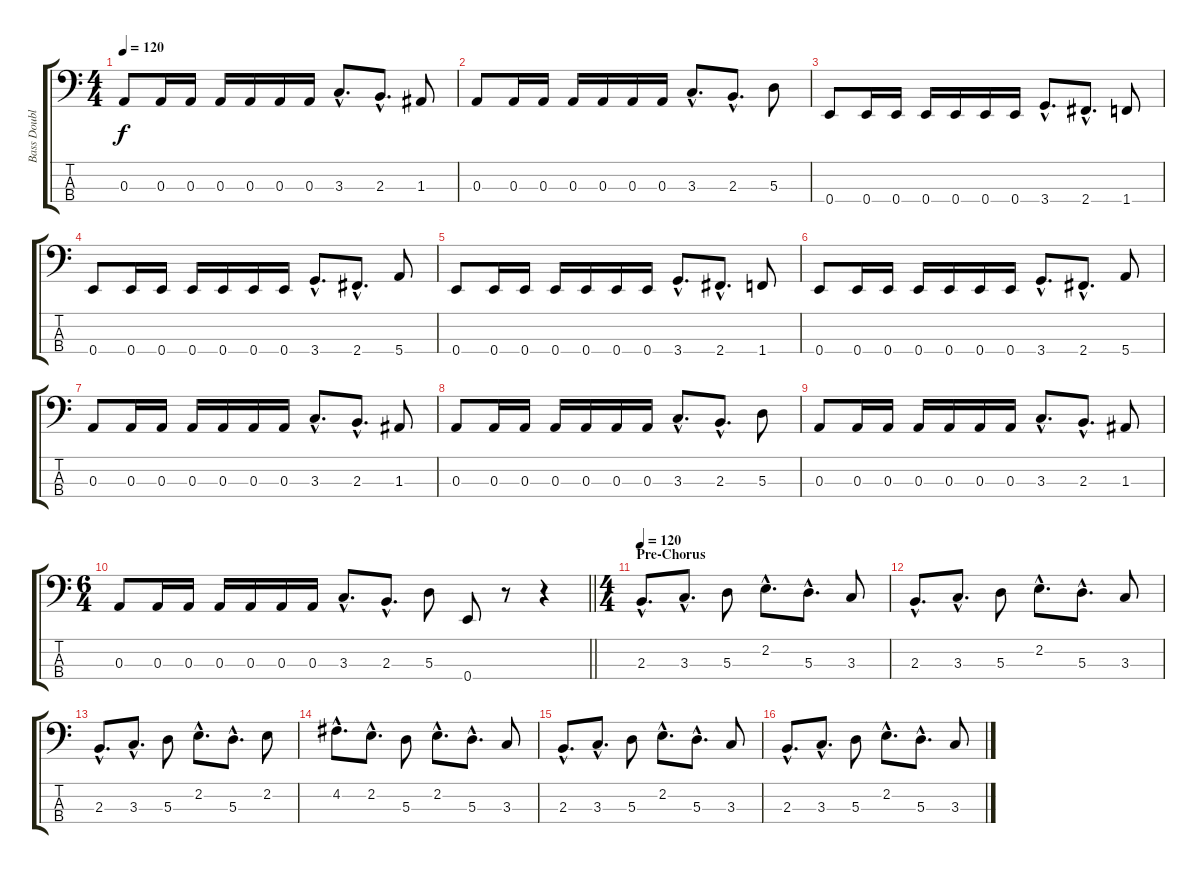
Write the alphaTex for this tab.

\track ("Bass Double" "Bass Doubl") {instrument electricbassfinger}
\staff {score tabs}
\tuning (G2 D2 A1 E1) {hide}
\ts (4 4)
\tempo 120
\clef f4
\ks c
0.3.8{dy f} 0.3.16 0.3.16 0.3.16 0.3.16 0.3.16 0.3.16 3.3{hac}.8{d} 2.3{hac}.8{d} 1.3.8 |
0.3.8 0.3.16 0.3.16 0.3.16 0.3.16 0.3.16 0.3.16 3.3{hac}.8{d} 2.3{hac}.8{d} 5.3.8 |
0.4.8 0.4.16 0.4.16 0.4.16 0.4.16 0.4.16 0.4.16 3.4{hac}.8{d} 2.4{hac}.8{d} 1.4.8 |
0.4.8 0.4.16 0.4.16 0.4.16 0.4.16 0.4.16 0.4.16 3.4{hac}.8{d} 2.4{hac}.8{d} 5.4.8 |
0.4.8 0.4.16 0.4.16 0.4.16 0.4.16 0.4.16 0.4.16 3.4{hac}.8{d} 2.4{hac}.8{d} 1.4.8 |
0.4.8 0.4.16 0.4.16 0.4.16 0.4.16 0.4.16 0.4.16 3.4{hac}.8{d} 2.4{hac}.8{d} 5.4.8 |
0.3.8 0.3.16 0.3.16 0.3.16 0.3.16 0.3.16 0.3.16 3.3{hac}.8{d} 2.3{hac}.8{d} 1.3.8 |
0.3.8 0.3.16 0.3.16 0.3.16 0.3.16 0.3.16 0.3.16 3.3{hac}.8{d} 2.3{hac}.8{d} 5.3.8 |
0.3.8 0.3.16 0.3.16 0.3.16 0.3.16 0.3.16 0.3.16 3.3{hac}.8{d} 2.3{hac}.8{d} 1.3.8 |
\ts (6 4)
\barLineRight lightlight
0.3.8 0.3.16 0.3.16 0.3.16 0.3.16 0.3.16 0.3.16 3.3{hac}.8{d} 2.3{hac}.8{d} 5.3.8 0.4.8 r.8 r.4 |
\ts (4 4)
\section ("" "Pre-Chorus")
\tempo 120
2.3{hac}.8{d} 3.3{hac}.8{d} 5.3.8 2.2{hac}.8{d} 5.3{hac}.8{d} 3.3.8 |
2.3{hac}.8{d} 3.3{hac}.8{d} 5.3.8 2.2{hac}.8{d} 5.3{hac}.8{d} 3.3.8 |
2.3{hac}.8{d} 3.3{hac}.8{d} 5.3.8 2.2{hac}.8{d} 5.3{hac}.8{d} 2.2.8 |
4.2{hac}.8{d} 2.2{hac}.8{d} 5.3.8 2.2{hac}.8{d} 5.3{hac}.8{d} 3.3.8 |
2.3{hac}.8{d} 3.3{hac}.8{d} 5.3.8 2.2{hac}.8{d} 5.3{hac}.8{d} 3.3.8 |
2.3{hac}.8{d} 3.3{hac}.8{d} 5.3.8 2.2{hac}.8{d} 5.3{hac}.8{d} 3.3.8
